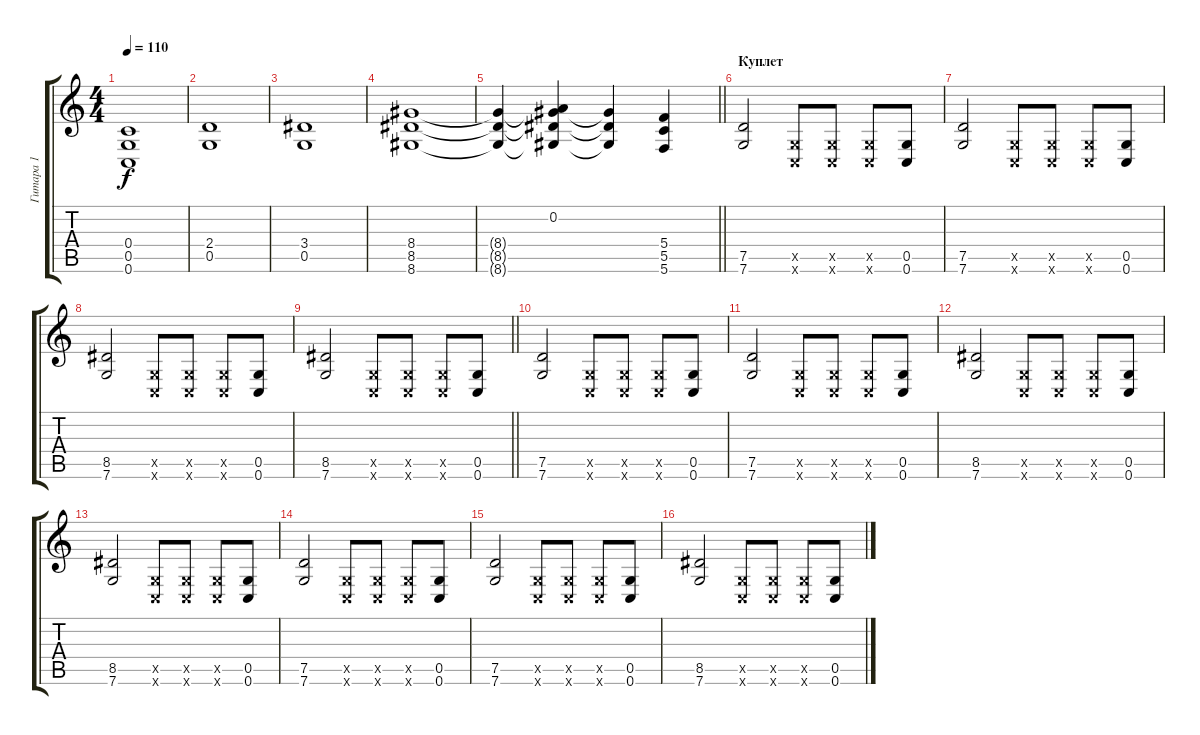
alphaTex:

\track ("Гитара 1" "Гитара 1") {instrument electricguitarclean}
\staff {score tabs}
\tuning (D4 A3 F3 C3 G2 C2) {hide}
\ts (4 4)
\tempo 110
\clef g2
\ks c
(0.4 0.5 0.6).1{dy f instrument distortionguitar} |
(2.4 0.5).1 |
(3.4 0.5).1 |
(8.4 8.5 8.6).1 |
\barLineRight lightlight
(8.4{t} 8.5{t} 8.6{t}).4 (0.2 8.4{t} 8.5{t} 8.6{t}).4 (8.4{t} 8.5{t} 8.6{t}).4 (5.4 5.5 5.6).4 |
\section ("" "Куплет")
(7.5 7.6).2 (0.5{x} 0.6{x}).8 (0.5{x} 0.6{x}).8 (0.5{x} 0.6{x}).8 (0.5 0.6).8 |
(7.5 7.6).2 (0.5{x} 0.6{x}).8 (0.5{x} 0.6{x}).8 (0.5{x} 0.6{x}).8 (0.5 0.6).8 |
(8.5 7.6).2 (0.5{x} 0.6{x}).8 (0.5{x} 0.6{x}).8 (0.5{x} 0.6{x}).8 (0.5 0.6).8 |
\barLineRight lightlight
(8.5 7.6).2 (0.5{x} 0.6{x}).8 (0.5{x} 0.6{x}).8 (0.5{x} 0.6{x}).8 (0.5 0.6).8 |
(7.5 7.6).2 (0.5{x} 0.6{x}).8 (0.5{x} 0.6{x}).8 (0.5{x} 0.6{x}).8 (0.5 0.6).8 |
(7.5 7.6).2 (0.5{x} 0.6{x}).8 (0.5{x} 0.6{x}).8 (0.5{x} 0.6{x}).8 (0.5 0.6).8 |
(8.5 7.6).2 (0.5{x} 0.6{x}).8 (0.5{x} 0.6{x}).8 (0.5{x} 0.6{x}).8 (0.5 0.6).8 |
(8.5 7.6).2 (0.5{x} 0.6{x}).8 (0.5{x} 0.6{x}).8 (0.5{x} 0.6{x}).8 (0.5 0.6).8 |
(7.5 7.6).2 (0.5{x} 0.6{x}).8 (0.5{x} 0.6{x}).8 (0.5{x} 0.6{x}).8 (0.5 0.6).8 |
(7.5 7.6).2 (0.5{x} 0.6{x}).8 (0.5{x} 0.6{x}).8 (0.5{x} 0.6{x}).8 (0.5 0.6).8 |
(8.5 7.6).2 (0.5{x} 0.6{x}).8 (0.5{x} 0.6{x}).8 (0.5{x} 0.6{x}).8 (0.5 0.6).8
